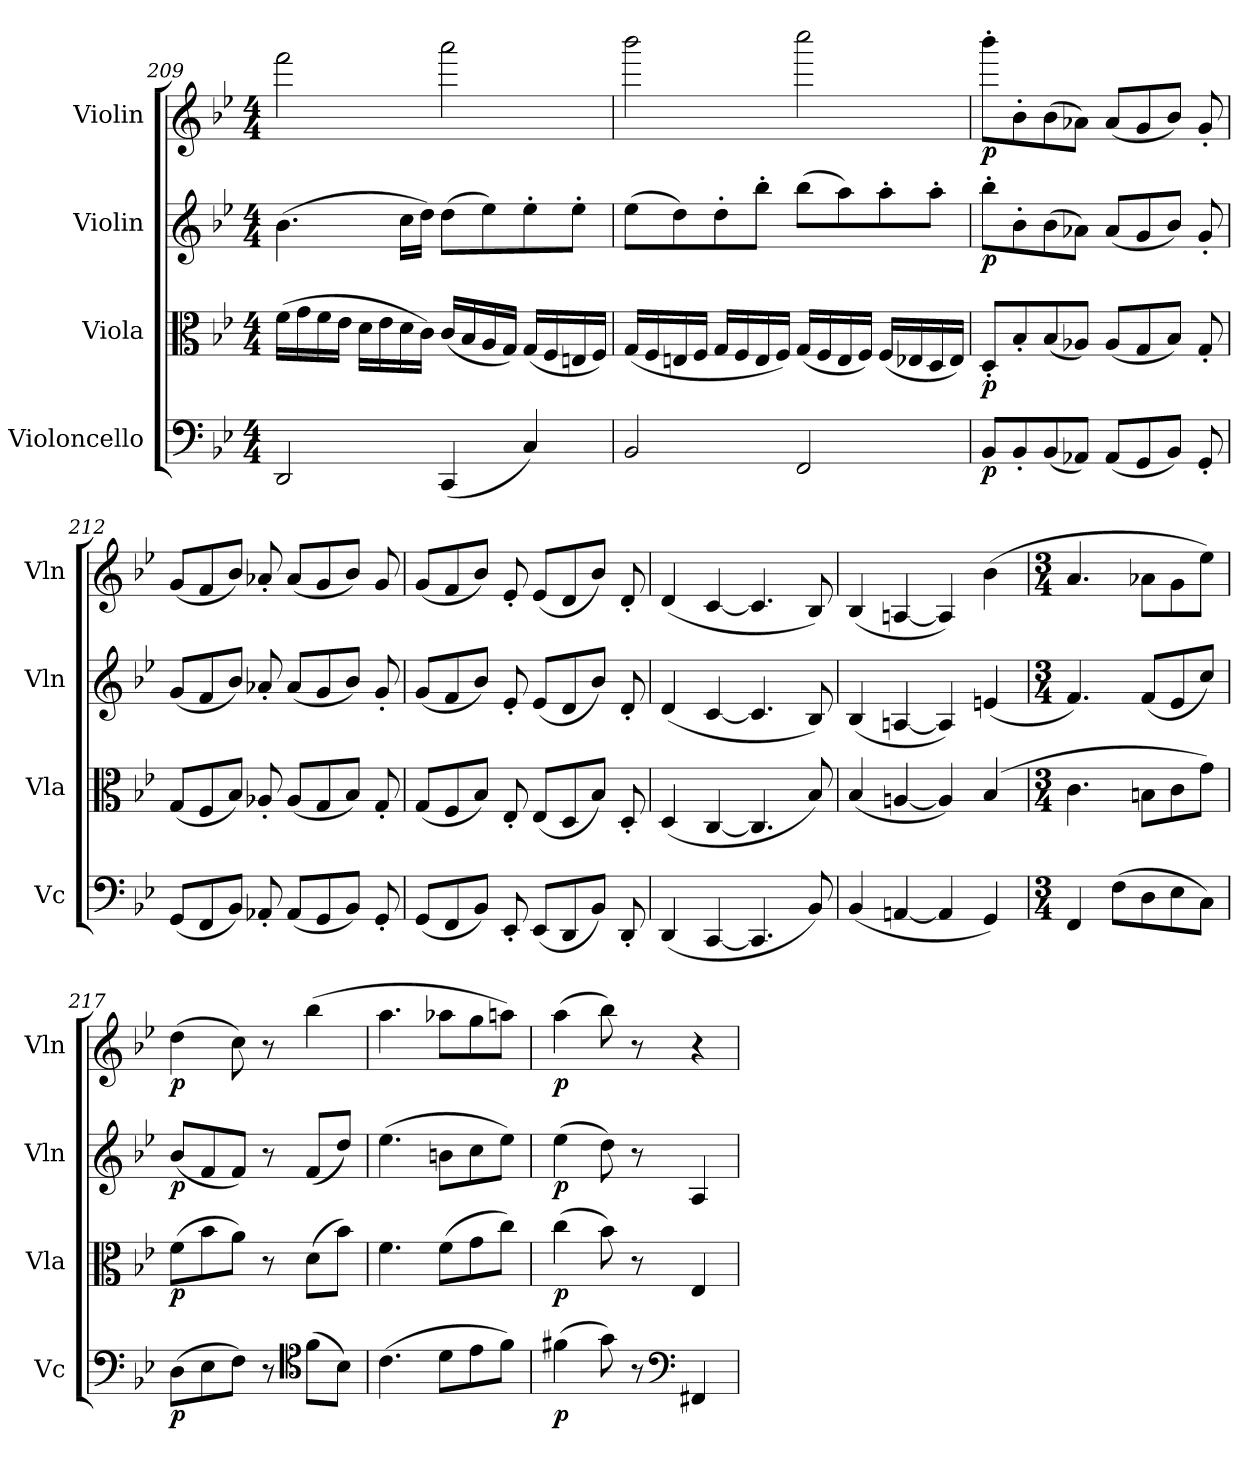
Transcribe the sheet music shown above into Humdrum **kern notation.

**kern	**dynam	**kern	**dynam	**kern	**dynam	**kern	**dynam
*part4	*part4	*part3	*part3	*part2	*part2	*part1	*part1
*staff4	*staff4	*staff3	*staff3	*staff2	*staff2	*staff1	*staff1
*I"Violoncello	*	*I"Viola	*	*I"Violin	*	*I"Violin	*
*I'Vc	*	*I'Vla	*	*I'Vln	*	*I'Vln	*
*clefF4	*	*clefC3	*	*clefG2	*	*clefG2	*
*k[b-e-]	*	*k[b-e-]	*	*k[b-e-]	*	*k[b-e-]	*
*M4/4	*	*M4/4	*	*M4/4	*	*M4/4	*
=209	=209	=209	=209	=209	=209	=209	=209
2DD/	.	(16f\LL	.	(4.b-\	.	2fff\	.
.	.	16g\	.	.	.	.	.
.	.	16f\	.	.	.	.	.
.	.	16e-\JJ	.	.	.	.	.
.	.	16d\LL	.	.	.	.	.
.	.	16e-\	.	.	.	.	.
.	.	16d\	.	16cc\LL	.	.	.
.	.	16c\JJ)	.	16dd\JJ)	.	.	.
(4CC/	.	(16c/LL	.	(8dd\L	.	2aaa\	.
.	.	16B-/	.	.	.	.	.
.	.	16A/	.	8ee-\)	.	.	.
.	.	16G/JJ)	.	.	.	.	.
4C/)	.	(16G/LL	.	8ee-'\	.	.	.
.	.	16F/	.	.	.	.	.
.	.	16En/	.	8ee-'\J	.	.	.
.	.	16F/JJ)	.	.	.	.	.
=210	=210	=210	=210	=210	=210	=210	=210
2BB-/	.	(16G/LL	.	(8ee-\L	.	2bbb-\	.
.	.	16F/	.	.	.	.	.
.	.	16En/	.	8dd\)	.	.	.
.	.	16F/JJ	.	.	.	.	.
.	.	16G/LL	.	8dd'\	.	.	.
.	.	16F/	.	.	.	.	.
.	.	16E/	.	8bb-'\J	.	.	.
.	.	16F/JJ)	.	.	.	.	.
2FF/	.	(16G/LL	.	(8bb-\L	.	2cccc\	.
.	.	16F/	.	.	.	.	.
.	.	16E/	.	8aa\)	.	.	.
.	.	16F/JJ)	.	.	.	.	.
.	.	(16F/LL	.	8aa'\	.	.	.
.	.	16E-X/	.	.	.	.	.
.	.	16D/	.	8aa'\J	.	.	.
.	.	16E-/JJ)	.	.	.	.	.
=211	=211	=211	=211	=211	=211	=211	=211
8BB-/L	p	8D'/L	p	8bb-'\L	p	8bbb-'\L	p
8BB-'/	.	8B-'/	.	8b-'\	.	8b-'\	.
(8BB-/	.	(8B-/	.	(8b-\	.	(8b-\	.
8AA-X/J)	.	8A-X/J)	.	8a-X\J)	.	8a-X\J)	.
(8AA-/L	.	(8A-/L	.	(8a-/L	.	(8a-/L	.
8GG/	.	8G/	.	8g/	.	8g/	.
8BB-/J)	.	8B-/J)	.	8b-/J)	.	8b-/J)	.
8GG'/	.	8G'/	.	8g'/	.	8g'/	.
=212	=212	=212	=212	=212	=212	=212	=212
(8GG/L	.	(8G/L	.	(8g/L	.	(8g/L	.
8FF/	.	8F/	.	8f/	.	8f/	.
8BB-/J)	.	8B-/J)	.	8b-/J)	.	8b-/J)	.
8AA-X'/	.	8A-X'/	.	8a-X'/	.	8a-X'/	.
(8AA-/L	.	(8A-/L	.	(8a-/L	.	(8a-/L	.
8GG/	.	8G/	.	8g/	.	8g/	.
8BB-/J)	.	8B-/J)	.	8b-/J)	.	8b-/J)	.
8GG'/	.	8G'/	.	8g'/	.	8g/	.
=213	=213	=213	=213	=213	=213	=213	=213
(8GG/L	.	(8G/L	.	(8g/L	.	(8g/L	.
8FF/	.	8F/	.	8f/	.	8f/	.
8BB-/J)	.	8B-/J)	.	8b-/J)	.	8b-/J)	.
8EE-'/	.	8E-'/	.	8e-'/	.	8e-'/	.
(8EE-/L	.	(8E-/L	.	(8e-/L	.	(8e-/L	.
8DD/	.	8D/	.	8d/	.	8d/	.
8BB-/J)	.	8B-/J)	.	8b-/J)	.	8b-/J)	.
8DD'/	.	8D'/	.	8d'/	.	8d'/	.
=214	=214	=214	=214	=214	=214	=214	=214
(4DD/	.	(4D/	.	(4d/	.	(4d/	.
[4CC/	.	[4C/	.	[4c/	.	[4c/	.
4.CC/]	.	4.C/]	.	4.c/]	.	4.c/]	.
8BB-/)	.	8B-/)	.	8B-/)	.	8B-/)	.
=215	=215	=215	=215	=215	=215	=215	=215
(4BB-/	.	(4B-/	.	(4B-/	.	(4B-/	.
[4AAn/	.	[4An/	.	[4An/	.	[4An/	.
4AA/]	.	4A/])	.	4A/])	.	4A/])	.
4GG/)	.	(4B-/	.	(4en/	.	(4b-\	.
=216	=216	=216	=216	=216	=216	=216	=216
*M3/4	*	*M3/4	*	*M3/4	*	*M3/4	*
*	*	*	*	*	*	*MM54	*
4FF/	.	4.c\	.	4.f/)	.	4.a/	.
(8F\L	.	.	.	.	.	.	.
8D\	.	8Bn\L	.	(8f/L	.	8a-X\L	.
8E-\	.	8c\	.	8e-/	.	8g\	.
8C\J)	.	8g\J)	.	8cc/J)	.	8ee-\J)	.
=217	=217	=217	=217	=217	=217	=217	=217
(8D\L	p	(8f\L	p	(8b-/L	p	(4dd\	p
8E-\	.	8b-\	.	8f/	.	.	.
8F\J)	.	8a\J)	.	8f/J)	.	8cc\)	.
8r	.	8r	.	8r	.	8r	.
*clefC4	*	*	*	*	*	*	*
(8f\L	.	(8d\L	.	(8f/L	.	(4bb-\	.
8B-\J)	.	8b-\J)	.	8dd/J)	.	.	.
=218	=218	=218	=218	=218	=218	=218	=218
(4.c\	.	4.f\	.	(4.ee-\	.	4.aa\	.
8d\L	.	(8f\L	.	8bn\L	.	8aa-X\L	.
8e-\	.	8g\	.	8cc\	.	8gg\	.
8f\J)	.	8cc\J)	.	8ee-\J)	.	8aan\J)	.
=219	=219	=219	=219	=219	=219	=219	=219
(4f#X\	p	(4cc\	p	(4ee-\	p	(4aa\	p
8g\)	.	8b-\)	.	8dd\)	.	8bb-\)	.
8r	.	8r	.	8r	.	8r	.
*clefF4	*	*	*	*	*	*	*
4FF#X/	.	4E-/	.	4A/	.	4r	.
=	=	=	=	=	=	=	=
*-	*-	*-	*-	*-	*-	*-	*-
